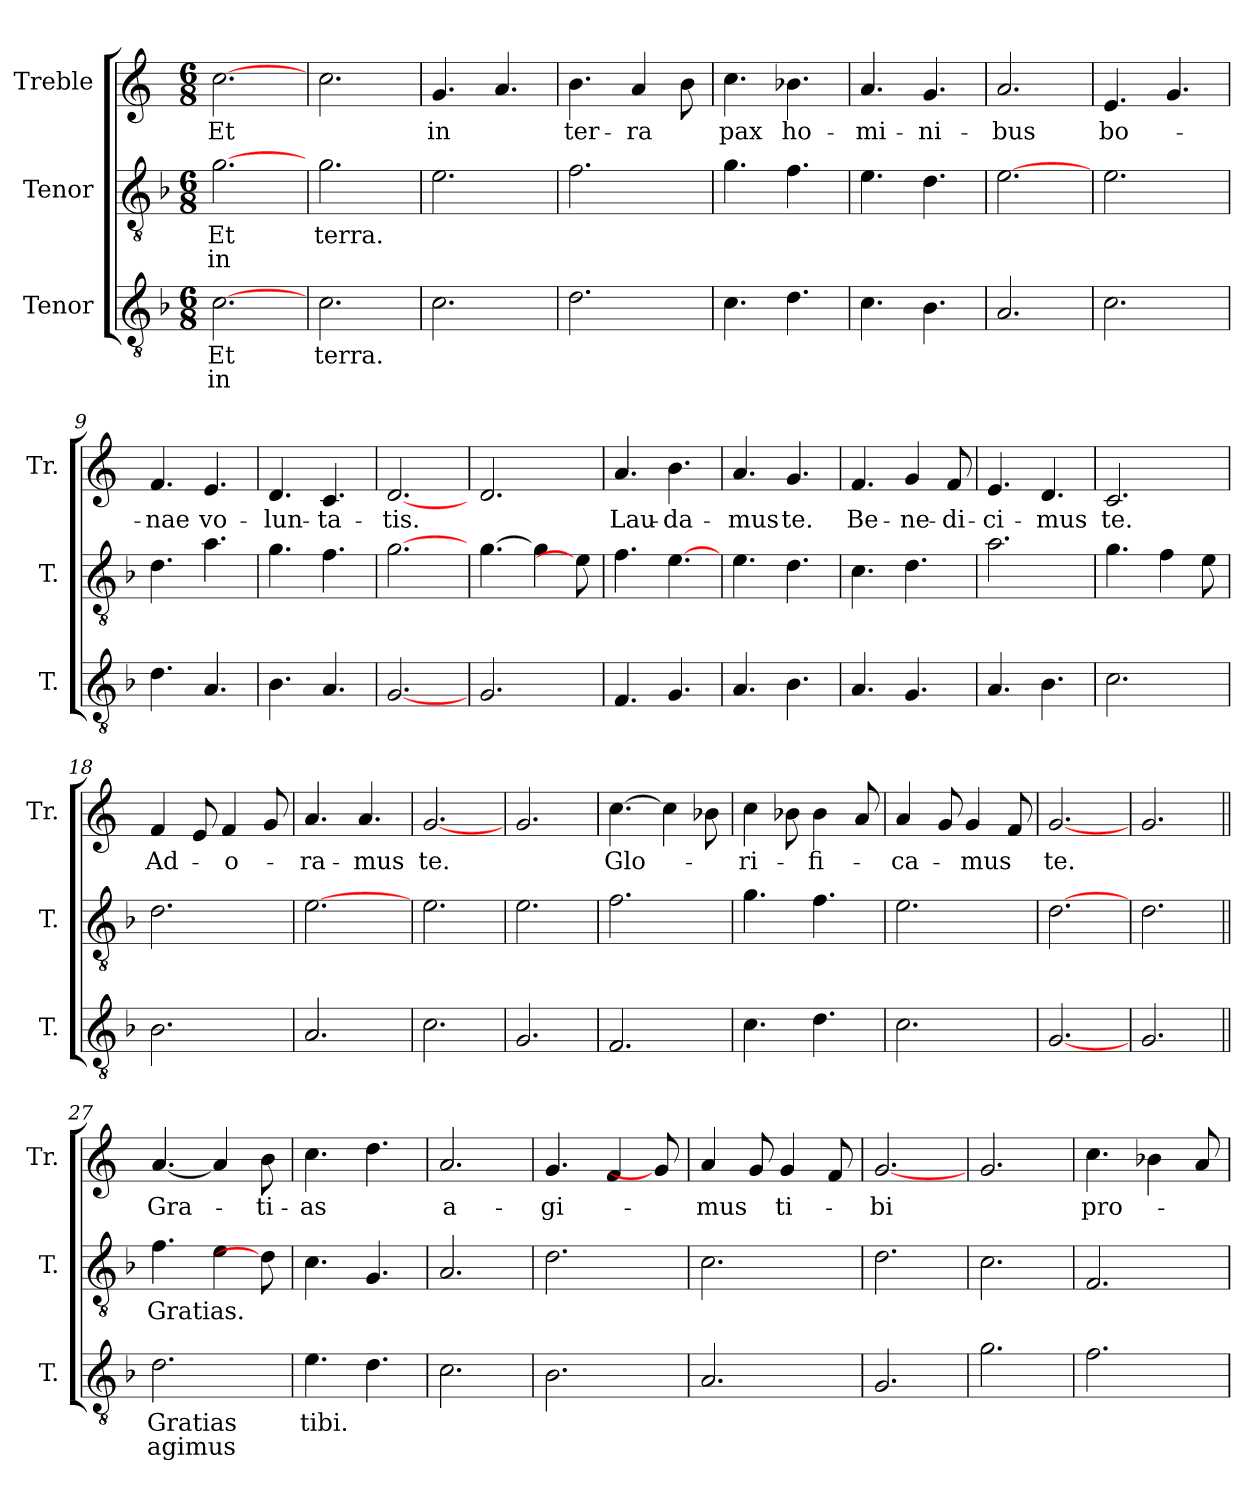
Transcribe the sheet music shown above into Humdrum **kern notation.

**kern	**text	**text	**kern	**text	**text	**kern	**text
*part3	*part3	*part3	*part2	*part2	*part2	*part1	*part1
*staff3	*staff3	*staff3	*staff2	*staff2	*staff2	*staff1	*staff1
*I"Tenor	*	*	*I"Tenor	*	*	*I"Treble	*
*I'T.	*	*	*I'T.	*	*	*I'Tr.	*
!!LO:PB:g=z
*clefGv2	*	*	*clefGv2	*	*	*clefG2	*
*ITrd7c12	*	*	*ITrd7c12	*	*	*	*
*k[b-]	*	*	*k[b-]	*	*	*k[]	*
*F:	*	*	*F:	*	*	*C:	*
*M6/8	*	*	*M6/8	*	*	*M6/8	*
=1	=1	=1	=1	=1	=1	=1	=1
!	!LO:LY:b:color=#000000	!LO:LY:b:color=#000000	!	!LO:LY:b:color=#000000	!LO:LY:b:color=#000000	!	!LO:LY:b:color=#000000
[2.Ci\	Et	in	[2.Gi\	Et	in	[2.cci\	Et
=2	=2	=2	=2	=2	=2	=2	=2
!	!LO:LY:b:color=#000000	!	!	!LO:LY:b:color=#000000	!	!	!
2.Ci\	terra.	.	2.Gi\	terra.	.	2.cci\	.
=3	=3	=3	=3	=3	=3	=3	=3
!	!	!	!	!	!	!	!LO:LY:b:color=#000000
2.Ci\	.	.	2.Ei\	.	.	4.gi/	in
.	.	.	.	.	.	4.ai/	.
=4	=4	=4	=4	=4	=4	=4	=4
!	!	!	!	!	!	!	!LO:LY:b:color=#000000
2.Di\	.	.	2.Fi\	.	.	4.bi\	ter-
!	!	!	!	!	!	!	!LO:LY:b:color=#000000
.	.	.	.	.	.	4ai/	-ra
.	.	.	.	.	.	8bi\L	.
=5	=5	=5	=5	=5	=5	=5	=5
!	!	!	!	!	!	!	!LO:LY:b:color=#000000
4.Ci\	.	.	4.Gi\	.	.	4.cci\	pax
!	!	!	!	!	!	!	!LO:LY:b:color=#000000
4.Di\	.	.	4.Fi\	.	.	4.b-Xi\	ho-
=6	=6	=6	=6	=6	=6	=6	=6
!	!	!	!	!	!	!	!LO:LY:b:color=#000000
4.Ci\	.	.	4.Ei\	.	.	4.ai/	-mi-
!	!	!	!	!	!	!	!LO:LY:b:color=#000000
4.BB-i\	.	.	4.Di\	.	.	4.gi/	-ni-
=7	=7	=7	=7	=7	=7	=7	=7
!	!	!	!	!	!	!	!LO:LY:b:color=#000000
2.AAi/	.	.	[2.Ei\	.	.	2.ai/	-bus
=8	=8	=8	=8	=8	=8	=8	=8
!	!	!	!	!	!	!	!LO:LY:b:color=#000000
2.Ci\	.	.	2.Ei\	.	.	4.ei/	bo-
.	.	.	.	.	.	4.gi/	.
=9	=9	=9	=9	=9	=9	=9	=9
!	!	!	!	!	!	!	!LO:LY:b:color=#000000
4.Di\	.	.	4.Di\	.	.	4.fi/	-nae
!	!	!	!	!	!	!	!LO:LY:b:color=#000000
4.AAi/	.	.	4.Ai\	.	.	4.ei/	vo-
!!LO:LB:g=z
=10	=10	=10	=10	=10	=10	=10	=10
!	!	!	!	!	!	!	!LO:LY:b:color=#000000
4.BB-i\	.	.	4.Gi\	.	.	4.di/	-lun-
!	!	!	!	!	!	!	!LO:LY:b:color=#000000
4.AAi/	.	.	4.Fi\	.	.	4.ci/	-ta-
=11	=11	=11	=11	=11	=11	=11	=11
!	!	!	!	!	!	!	!LO:LY:b:color=#000000
[2.GGi/	.	.	[2.Gi\	.	.	[2.di/	-tis.
=12	=12	=12	=12	=12	=12	=12	=12
2.GGi/	.	.	[4.Gi\	.	.	2.di/	.
.	.	.	4Gi\]	.	.	.	.
.	.	.	8Ei\L]	.	.	.	.
=13	=13	=13	=13	=13	=13	=13	=13
!	!	!	!	!	!	!	!LO:LY:b:color=#000000
4.FFi/	.	.	4.Fi\	.	.	4.ai/	Lau-
!	!	!	!	!	!	!	!LO:LY:b:color=#000000
4.GGi/	.	.	[4.Ei\	.	.	4.bi\	-da-
=14	=14	=14	=14	=14	=14	=14	=14
!	!	!	!	!	!	!	!LO:LY:b:color=#000000
4.AAi/	.	.	4.Ei\	.	.	4.ai/	-mus
!	!	!	!	!	!	!	!LO:LY:b:color=#000000
4.BB-i\	.	.	4.Di\	.	.	4.gi/	te.
=15	=15	=15	=15	=15	=15	=15	=15
!	!	!	!	!	!	!	!LO:LY:b:color=#000000
4.AAi/	.	.	4.Ci\	.	.	4.fi/	Be-
!	!	!	!	!	!	!	!LO:LY:b:color=#000000
4.GGi/	.	.	4.Di\	.	.	4gi/	-ne-
!	!	!	!	!	!	!	!LO:LY:b:color=#000000
.	.	.	.	.	.	8fi/L	-di-
=16	=16	=16	=16	=16	=16	=16	=16
!	!	!	!	!	!	!	!LO:LY:b:color=#000000
4.AAi/	.	.	2.Ai\	.	.	4.ei/	-ci-
!	!	!	!	!	!	!	!LO:LY:b:color=#000000
4.BB-i\	.	.	.	.	.	4.di/	-mus
=17	=17	=17	=17	=17	=17	=17	=17
!	!	!	!	!	!	!	!LO:LY:b:color=#000000
2.Ci\	.	.	4.Gi\	.	.	2.ci/	te.
.	.	.	4Fi\	.	.	.	.
.	.	.	8Ei\L	.	.	.	.
!!LO:LB:g=z
=18	=18	=18	=18	=18	=18	=18	=18
!	!	!	!	!	!	!	!LO:LY:b:color=#000000
2.BB-i\	.	.	2.Di\	.	.	4fi/	Ad-
.	.	.	.	.	.	8ei/L	.
!	!	!	!	!	!	!	!LO:LY:b:color=#000000
.	.	.	.	.	.	4fi/	-o-
.	.	.	.	.	.	8gi/L	.
=19	=19	=19	=19	=19	=19	=19	=19
!	!	!	!	!	!	!	!LO:LY:b:color=#000000
2.AAi/	.	.	[2.Ei\	.	.	4.ai/	-ra-
!	!	!	!	!	!	!	!LO:LY:b:color=#000000
.	.	.	.	.	.	4.ai/	-mus
=20	=20	=20	=20	=20	=20	=20	=20
!	!	!	!	!	!	!	!LO:LY:b:color=#000000
2.Ci\	.	.	2.Ei\	.	.	[2.gi/	te.
=21	=21	=21	=21	=21	=21	=21	=21
2.GGi/	.	.	2.Ei\	.	.	2.gi/	.
=22	=22	=22	=22	=22	=22	=22	=22
!	!	!	!	!	!	!	!LO:LY:b:color=#000000
2.FFi/	.	.	2.Fi\	.	.	[4.cci\	Glo-
.	.	.	.	.	.	4cci\]	.
.	.	.	.	.	.	8b-Xi\L	.
=23	=23	=23	=23	=23	=23	=23	=23
!	!	!	!	!	!	!	!LO:LY:b:color=#000000
4.Ci\	.	.	4.Gi\	.	.	4cci\	-ri-
.	.	.	.	.	.	8b-Xi\L	.
!	!	!	!	!	!	!	!LO:LY:b:color=#000000
4.Di\	.	.	4.Fi\	.	.	4b-i\	-fi-
.	.	.	.	.	.	8ai/L	.
=24	=24	=24	=24	=24	=24	=24	=24
!	!	!	!	!	!	!	!LO:LY:b:color=#000000
2.Ci\	.	.	2.Ei\	.	.	4ai/	-ca-
.	.	.	.	.	.	8gi/L	.
!	!	!	!	!	!	!	!LO:LY:b:color=#000000
.	.	.	.	.	.	4gi/	-mus
.	.	.	.	.	.	8fi/L	.
=25	=25	=25	=25	=25	=25	=25	=25
!	!	!	!	!	!	!	!LO:LY:b:color=#000000
[2.GGi/	.	.	[2.Di\	.	.	[2.gi/	te.
!!LO:PB:g=z
=26	=26	=26	=26	=26	=26	=26	=26
2.GGi/	.	.	2.Di\	.	.	2.gi/	.
=27||	=27||	=27||	=27||	=27||	=27||	=27||	=27||
!	!LO:LY:b:color=#000000	!LO:LY:b:color=#000000	!	!LO:LY:b:color=#000000	!	!	!LO:LY:b:color=#000000
2.Di\	Gratias	agimus	4.Fi\	Gratias.	.	[4.ai/	Gra-
.	.	.	4Ei\	.	.	4ai/]	.
!	!	!	!	!	!	!	!LO:LY:b:color=#000000
.	.	.	8Di\L]	.	.	8bi\L	-ti-
=28	=28	=28	=28	=28	=28	=28	=28
!	!LO:LY:b:color=#000000	!	!	!	!	!	!LO:LY:b:color=#000000
4.Ei\	tibi.	.	4.Ci\	.	.	4.cci\	-as
4.Di\	.	.	4.GGi/	.	.	4.ddi\	.
=29	=29	=29	=29	=29	=29	=29	=29
!	!	!	!	!	!	!	!LO:LY:b:color=#000000
2.Ci\	.	.	2.AAi/	.	.	2.ai/	a-
=30	=30	=30	=30	=30	=30	=30	=30
!	!	!	!	!	!	!	!LO:LY:b:color=#000000
2.BB-i\	.	.	2.Di\	.	.	4.gi/	-gi-
.	.	.	.	.	.	4fi/	.
.	.	.	.	.	.	8gi/L]	.
=31	=31	=31	=31	=31	=31	=31	=31
!	!	!	!	!	!	!	!LO:LY:b:color=#000000
2.AAi/	.	.	2.Ci\	.	.	4ai/	-mus
.	.	.	.	.	.	8gi/L	.
!	!	!	!	!	!	!	!LO:LY:b:color=#000000
.	.	.	.	.	.	4gi/	ti-
.	.	.	.	.	.	8fi/L	.
=32	=32	=32	=32	=32	=32	=32	=32
!	!	!	!	!	!	!	!LO:LY:b:color=#000000
2.GGi/	.	.	2.Di\	.	.	[2.gi/	-bi
=33	=33	=33	=33	=33	=33	=33	=33
2.Gi\	.	.	2.Ci\	.	.	2.gi/	.
=34	=34	=34	=34	=34	=34	=34	=34
!	!	!	!	!	!	!	!LO:LY:b:color=#000000
2.Fi\	.	.	2.FFi/	.	.	4.cci\	pro-
.	.	.	.	.	.	4b-Xi\	.
.	.	.	.	.	.	8ai/L	.
=	=	=	=	=	=	=	=
*-	*-	*-	*-	*-	*-	*-	*-
